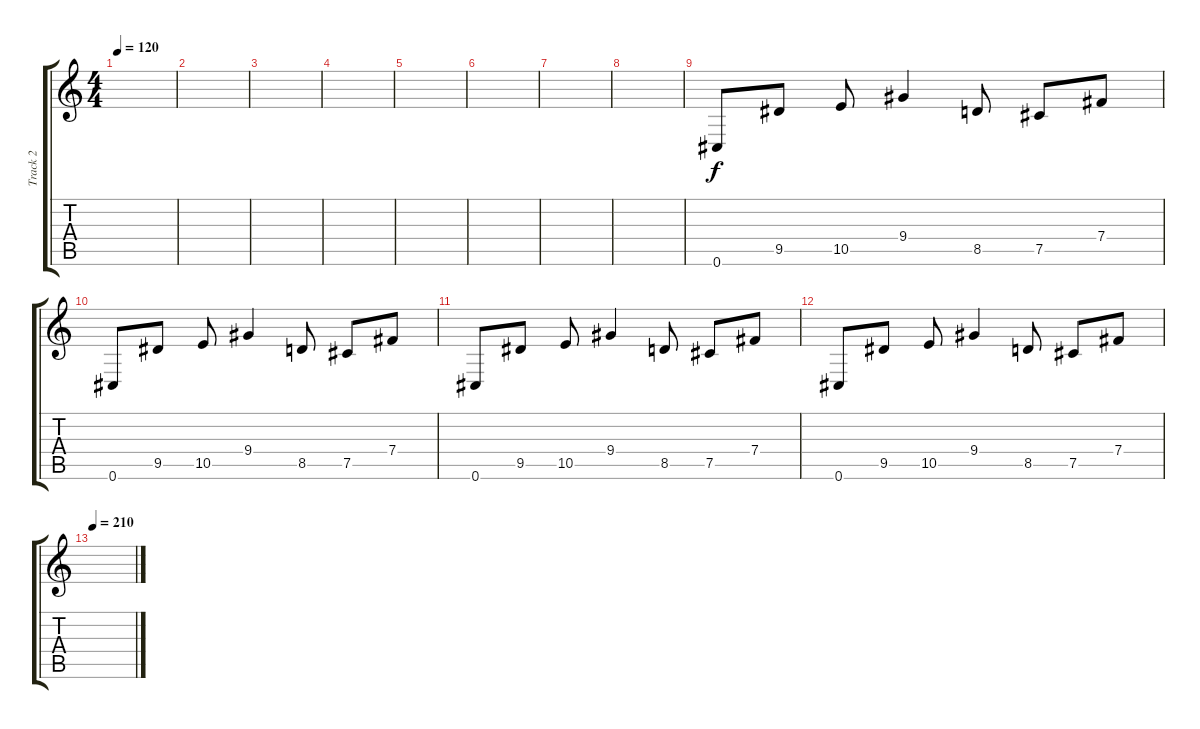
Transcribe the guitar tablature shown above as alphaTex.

\track ("Track 2" "Track 2") {instrument acousticguitarnylon}
\staff {score tabs}
\tuning (Db4 Ab3 E3 B2 Gb2 Db2) {hide}
\ts (4 4)
\tempo 120
\clef g2
\ks c
|
|
|
|
|
|
|
|
0.6.8 9.5.8 10.5.8 9.4.4 8.5.8 7.5.8 7.4.8 |
0.6.8 9.5.8 10.5.8 9.4.4 8.5.8 7.5.8 7.4.8 |
0.6.8 9.5.8 10.5.8 9.4.4 8.5.8 7.5.8 7.4.8 |
0.6.8 9.5.8 10.5.8 9.4.4 8.5.8 7.5.8 7.4.8 |
\tempo 210
